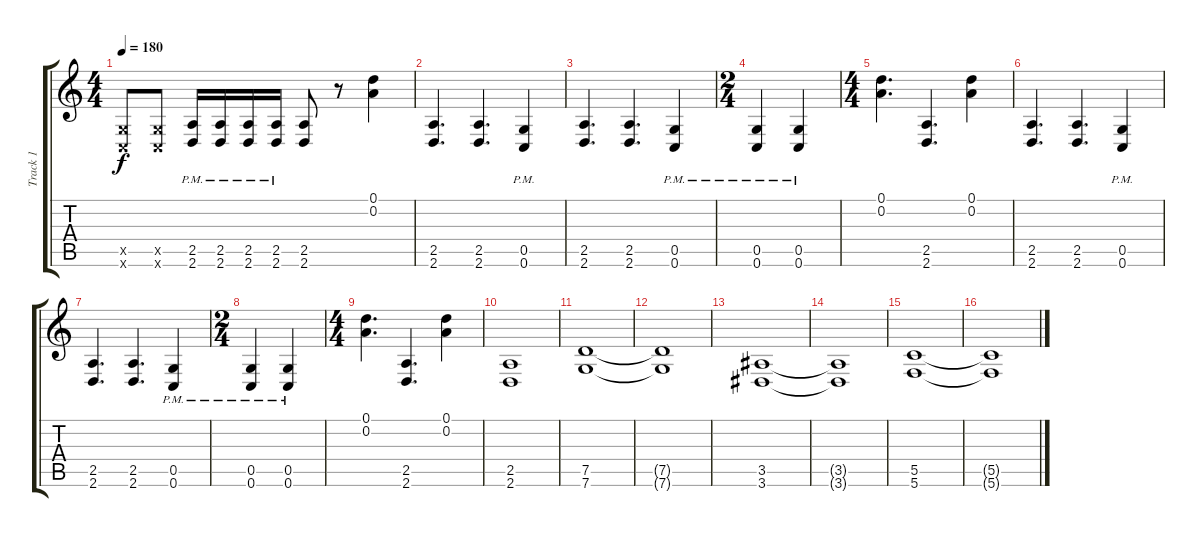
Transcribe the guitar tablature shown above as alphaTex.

\track ("Track 1" "Track 1") {instrument distortionguitar}
\staff {score tabs}
\tuning (D4 A3 F3 C3 G2 C2) {hide}
\ts (4 4)
\tempo 180
\clef g2
\ks c
(0.5{x} 0.6{x}).8{dy f} (0.5{x} 0.6{x}).8 (2.5{pm} 2.6{pm}).16 (2.5{pm} 2.6{pm}).16 (2.5{pm} 2.6{pm}).16 (2.5{pm} 2.6{pm}).16 (2.5 2.6).8 r.8 (0.1 0.2).4 |
(2.5 2.6).4{d} (2.5 2.6).4{d} (0.5{pm} 0.6{pm}).4 |
(2.5 2.6).4{d} (2.5 2.6).4{d} (0.5{pm} 0.6{pm}).4 |
\ts (2 4)
(0.5{pm} 0.6{pm}).4 (0.5{pm} 0.6{pm}).4 |
\ts (4 4)
(0.1 0.2).4{d} (2.5 2.6).4{d} (0.1 0.2).4 |
(2.5 2.6).4{d} (2.5 2.6).4{d} (0.5{pm} 0.6{pm}).4 |
(2.5 2.6).4{d} (2.5 2.6).4{d} (0.5{pm} 0.6{pm}).4 |
\ts (2 4)
(0.5{pm} 0.6{pm}).4 (0.5{pm} 0.6{pm}).4 |
\ts (4 4)
(0.1 0.2).4{d} (2.5 2.6).4{d} (0.1 0.2).4 |
(2.5 2.6).1 |
(7.5 7.6).1 |
(7.5{t} 7.6{t}).1 |
(3.5 3.6).1 |
(3.5{t} 3.6{t}).1 |
(5.5 5.6).1 |
(5.5{t} 5.6{t}).1
